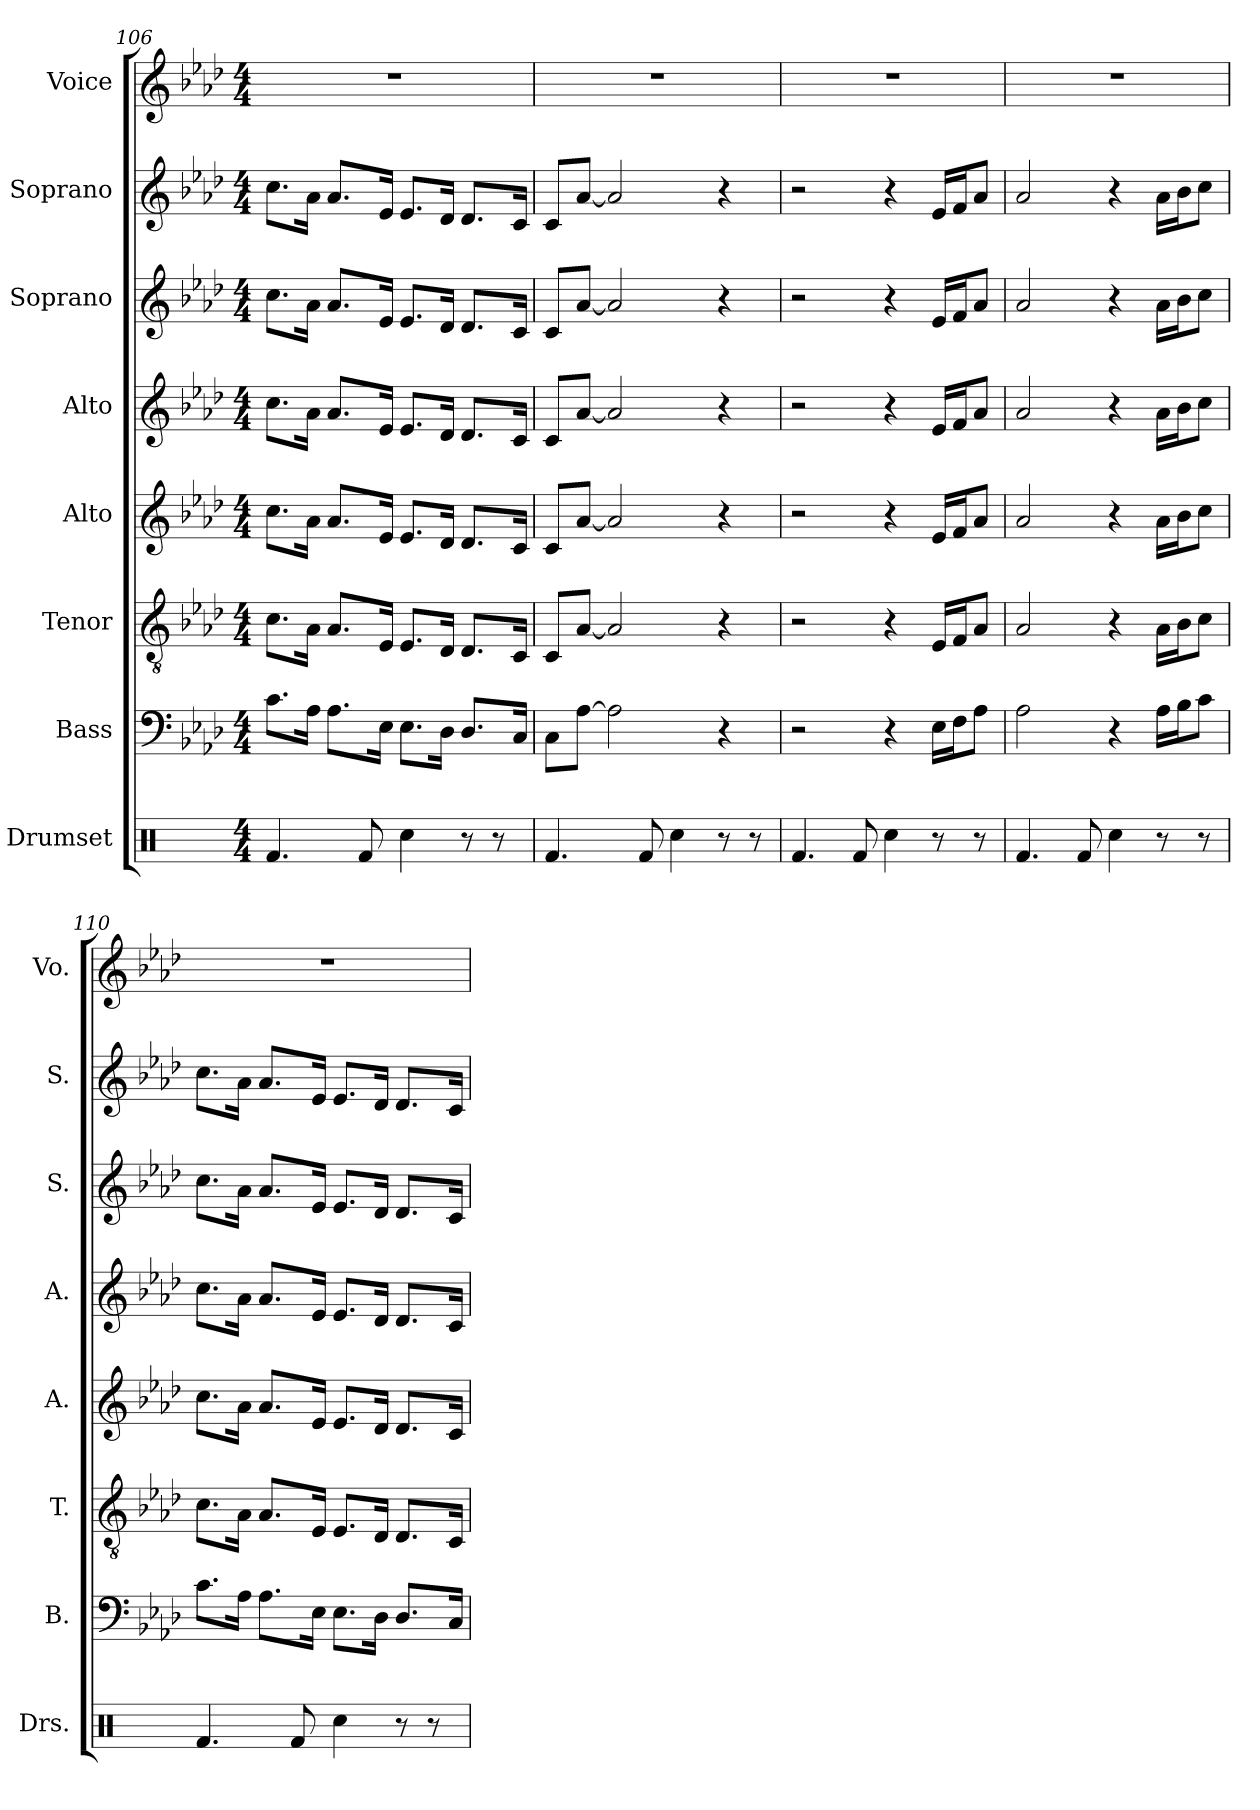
**kern	**kern	**kern	**kern	**kern	**kern	**kern	**kern
*part8	*part7	*part6	*part5	*part4	*part3	*part2	*part1
*staff8	*staff7	*staff6	*staff5	*staff4	*staff3	*staff2	*staff1
*I"Drumset	*I"Bass	*I"Tenor	*I"Alto	*I"Alto	*I"Soprano	*I"Soprano	*I"Voice
*I'Drs.	*I'B.	*I'T.	*I'A.	*I'A.	*I'S.	*I'S.	*I'Vo.
*clefX	*clefF4	*clefGv2	*clefG2	*clefG2	*clefG2	*clefG2	*clefG2
*k[]	*k[b-e-a-d-]	*k[b-e-a-d-]	*k[b-e-a-d-]	*k[b-e-a-d-]	*k[b-e-a-d-]	*k[b-e-a-d-]	*k[b-e-a-d-]
*M4/4	*M4/4	*M4/4	*M4/4	*M4/4	*M4/4	*M4/4	*M4/4
=106	=106	=106	=106	=106	=106	=106	=106
4.Rf/	8.c\L	8.c\L	8.cc\L	8.cc\L	8.cc\L	8.cc\L	1r
.	16A-\Jk	16A-\Jk	16a-\Jk	16a-\Jk	16a-\Jk	16a-\Jk	.
.	8.A-\L	8.A-/L	8.a-/L	8.a-/L	8.a-/L	8.a-/L	.
8Rf/	.	.	.	.	.	.	.
.	16E-\Jk	16E-/Jk	16e-/Jk	16e-/Jk	16e-/Jk	16e-/Jk	.
4Rcc\	8.E-\L	8.E-/L	8.e-/L	8.e-/L	8.e-/L	8.e-/L	.
.	16D-\Jk	16D-/Jk	16d-/Jk	16d-/Jk	16d-/Jk	16d-/Jk	.
8r	8.D-/L	8.D-/L	8.d-/L	8.d-/L	8.d-/L	8.d-/L	.
8r	.	.	.	.	.	.	.
.	16C/Jk	16C/Jk	16c/Jk	16c/Jk	16c/Jk	16c/Jk	.
=107	=107	=107	=107	=107	=107	=107	=107
4.Rf/	8C\L	8C/L	8c/L	8c/L	8c/L	8c/L	1r
.	[8A-\J	[8A-/J	[8a-/J	[8a-/J	[8a-/J	[8a-/J	.
.	2A-\]	2A-/]	2a-/]	2a-/]	2a-/]	2a-/]	.
8Rf/	.	.	.	.	.	.	.
4Rcc\	.	.	.	.	.	.	.
8r	4r	4r	4r	4r	4r	4r	.
8r	.	.	.	.	.	.	.
!!LO:PB:g=z
=108	=108	=108	=108	=108	=108	=108	=108
4.Rf/	2r	2r	2r	2r	2r	2r	1r
8Rf/	.	.	.	.	.	.	.
4Rcc\	4r	4r	4r	4r	4r	4r	.
8r	16E-\LL	16E-/LL	16e-/LL	16e-/LL	16e-/LL	16e-/LL	.
.	16F\J	16F/J	16f/J	16f/J	16f/J	16f/J	.
8r	8A-\J	8A-/J	8a-/J	8a-/J	8a-/J	8a-/J	.
=109	=109	=109	=109	=109	=109	=109	=109
4.Rf/	2A-\	2A-/	2a-/	2a-/	2a-/	2a-/	1r
8Rf/	.	.	.	.	.	.	.
4Rcc\	4r	4r	4r	4r	4r	4r	.
8r	16A-\LL	16A-\LL	16a-\LL	16a-\LL	16a-\LL	16a-\LL	.
.	16B-\J	16B-\J	16b-\J	16b-\J	16b-\J	16b-\J	.
8r	8c\J	8c\J	8cc\J	8cc\J	8cc\J	8cc\J	.
=110	=110	=110	=110	=110	=110	=110	=110
4.Rf/	8.c\L	8.c\L	8.cc\L	8.cc\L	8.cc\L	8.cc\L	1r
.	16A-\Jk	16A-\Jk	16a-\Jk	16a-\Jk	16a-\Jk	16a-\Jk	.
.	8.A-\L	8.A-/L	8.a-/L	8.a-/L	8.a-/L	8.a-/L	.
8Rf/	.	.	.	.	.	.	.
.	16E-\Jk	16E-/Jk	16e-/Jk	16e-/Jk	16e-/Jk	16e-/Jk	.
4Rcc\	8.E-\L	8.E-/L	8.e-/L	8.e-/L	8.e-/L	8.e-/L	.
.	16D-\Jk	16D-/Jk	16d-/Jk	16d-/Jk	16d-/Jk	16d-/Jk	.
8r	8.D-/L	8.D-/L	8.d-/L	8.d-/L	8.d-/L	8.d-/L	.
8r	.	.	.	.	.	.	.
.	16C/Jk	16C/Jk	16c/Jk	16c/Jk	16c/Jk	16c/Jk	.
=	=	=	=	=	=	=	=
*-	*-	*-	*-	*-	*-	*-	*-
